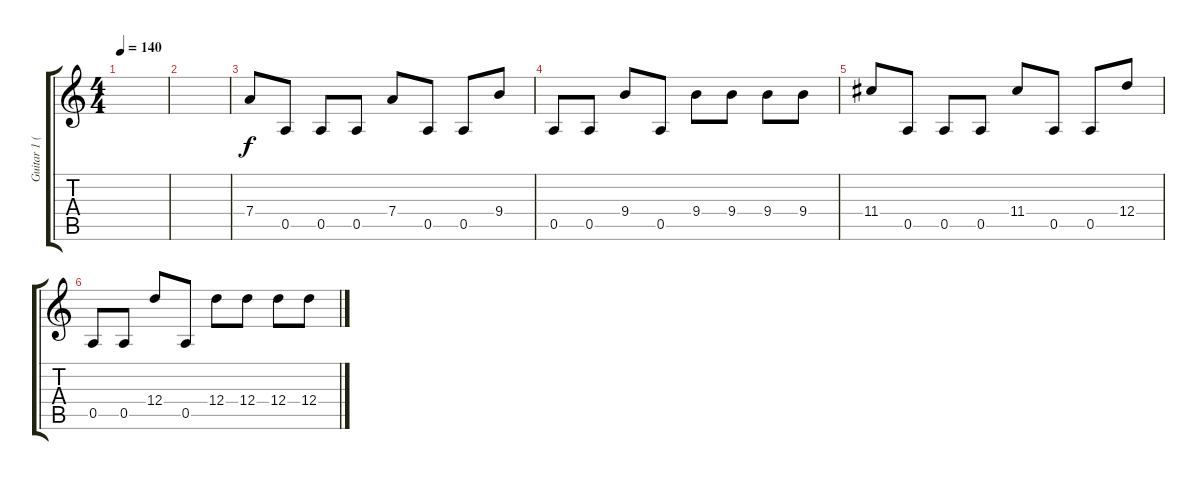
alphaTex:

\track ("Guitar 1 (Clean)" "Guitar 1 (") {instrument electricguitarclean}
\staff {score tabs}
\tuning (E4 B3 G3 D3 A2 E2) {hide}
\ts (4 4)
\tempo 140
\clef g2
\ks c
|
|
7.4.8 0.5.8 0.5.8 0.5.8 7.4.8 0.5.8 0.5.8 9.4.8 |
0.5.8 0.5.8 9.4.8 0.5.8 9.4.8 9.4.8 9.4.8 9.4.8 |
11.4.8 0.5.8 0.5.8 0.5.8 11.4.8 0.5.8 0.5.8 12.4.8 |
0.5.8 0.5.8 12.4.8 0.5.8 12.4.8 12.4.8 12.4.8 12.4.8
